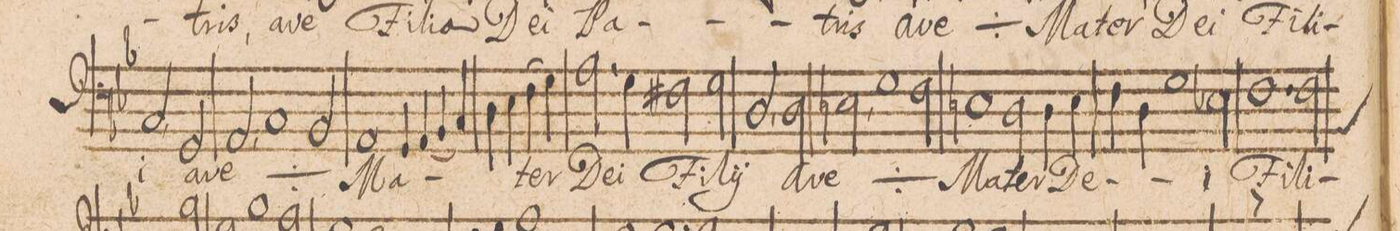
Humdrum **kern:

**kern	**text
*I"BASSVS.	*
*clefF4	*
*k[b-e-]	*
*met(c|)	*
*M2/1	*
2C,/	-i
2GG/	a-
2AA,/	-ve
*	*ij
1C/	a-
=39-	=39-
2BB-y/	-ve
*	*Xij
1AA	Ma-
=40-	=40-
4GG/	.
(<4AA/	.
4BB-/)	.
4C/	.
4D\	.
4E-\	.
(>4F\	-ter
4G\)	.
=41-	=41-
2.A\	De-
4G\	-i
2F#X\	Fi-
2G\	-li-
=42-	=42-
2D,/	-(us)
2D\	a-
2En,\	-ve
*	*ij
1G\	a-
=43-	=43-
2Fny\	-ve
*	*Xij
1En	Ma-
=44-	=44-
2D\	-ter
4D\	De-
4E-y\	.
4F\	.
4D\	.
1G\	.
=45-	=45-
2E-X\	-i
1.F	Fi-
=46-	=46-
*custos:B	*
2F\	-li-
*-	*-
